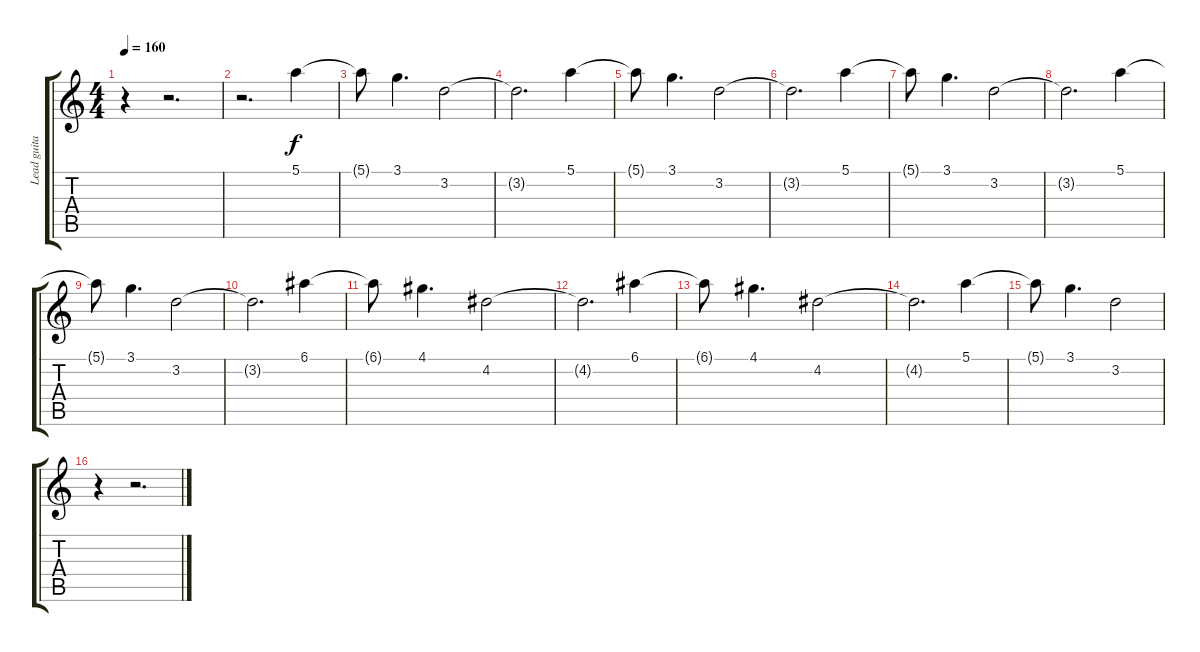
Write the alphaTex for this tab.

\track ("Lead guitar" "Lead guita") {instrument electricguitarjazz}
\staff {score tabs}
\tuning (E4 B3 G3 D3 A2 E2) {hide}
\ts (4 4)
\tempo 160
\clef g2
\ks c
r.4{dy f} r.2{d} |
r.2{d} 5.1.4 |
5.1{t}.8 3.1.4{d} 3.2.2 |
3.2{t}.2{d} 5.1.4 |
5.1{t}.8 3.1.4{d} 3.2.2 |
3.2{t}.2{d} 5.1.4 |
5.1{t}.8 3.1.4{d} 3.2.2 |
3.2{t}.2{d} 5.1.4 |
5.1{t}.8 3.1.4{d} 3.2.2 |
3.2{t}.2{d} 6.1.4 |
6.1{t}.8 4.1.4{d} 4.2.2 |
4.2{t}.2{d} 6.1.4 |
6.1{t}.8 4.1.4{d} 4.2.2 |
4.2{t}.2{d} 5.1.4 |
5.1{t}.8 3.1.4{d} 3.2.2 |
r.4 r.2{d}
